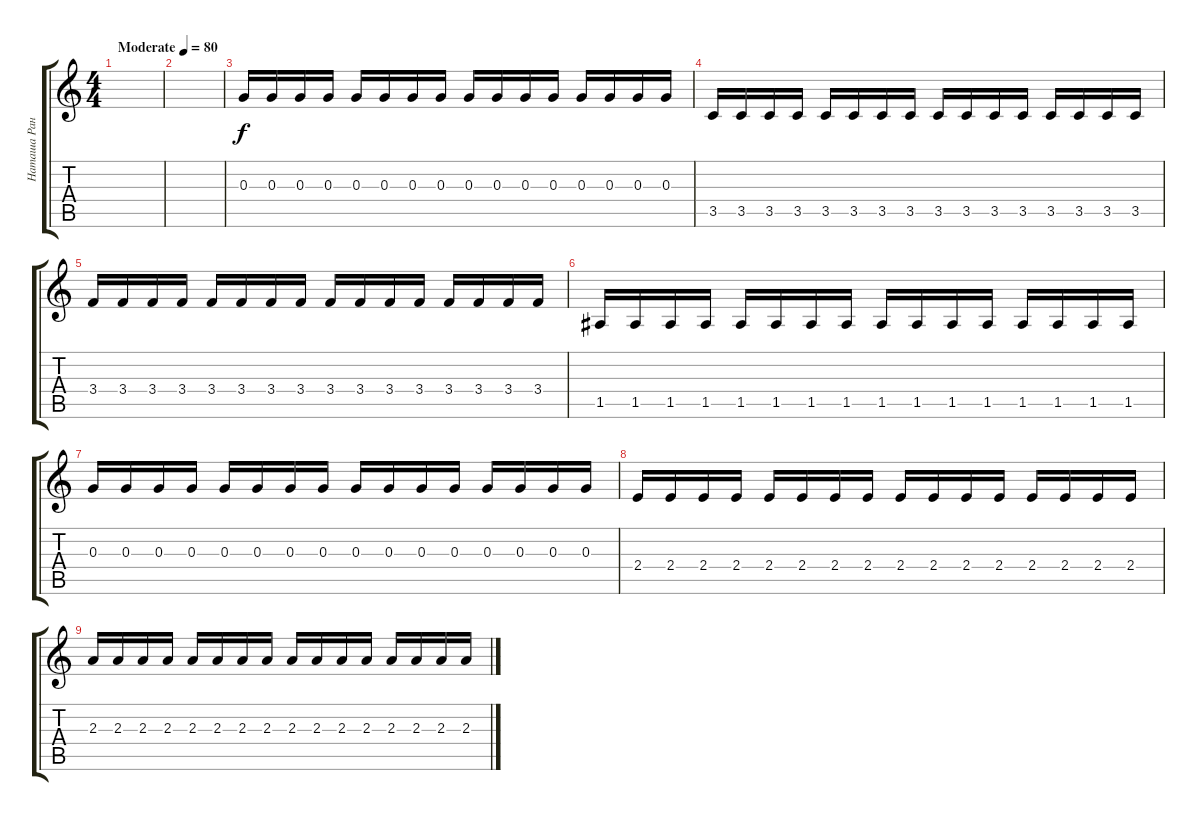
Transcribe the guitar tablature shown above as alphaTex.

\track ("Наташа Ранетка" "Наташа Ран") {instrument distortionguitar}
\staff {score tabs}
\tuning (E4 B3 G3 D3 A2 E2) {hide}
\ts (4 4)
\tempo (80 "Moderate")
\clef g2
\ks c
|
|
0.3.16 0.3.16 0.3.16 0.3.16 0.3.16 0.3.16 0.3.16 0.3.16 0.3.16 0.3.16 0.3.16 0.3.16 0.3.16 0.3.16 0.3.16 0.3.16 |
3.5.16 3.5.16 3.5.16 3.5.16 3.5.16 3.5.16 3.5.16 3.5.16 3.5.16 3.5.16 3.5.16 3.5.16 3.5.16 3.5.16 3.5.16 3.5.16 |
3.4.16 3.4.16 3.4.16 3.4.16 3.4.16 3.4.16 3.4.16 3.4.16 3.4.16 3.4.16 3.4.16 3.4.16 3.4.16 3.4.16 3.4.16 3.4.16 |
1.5.16 1.5.16 1.5.16 1.5.16 1.5.16 1.5.16 1.5.16 1.5.16 1.5.16 1.5.16 1.5.16 1.5.16 1.5.16 1.5.16 1.5.16 1.5.16 |
0.3.16 0.3.16 0.3.16 0.3.16 0.3.16 0.3.16 0.3.16 0.3.16 0.3.16 0.3.16 0.3.16 0.3.16 0.3.16 0.3.16 0.3.16 0.3.16 |
2.4.16 2.4.16 2.4.16 2.4.16 2.4.16 2.4.16 2.4.16 2.4.16 2.4.16 2.4.16 2.4.16 2.4.16 2.4.16 2.4.16 2.4.16 2.4.16 |
2.3.16 2.3.16 2.3.16 2.3.16 2.3.16 2.3.16 2.3.16 2.3.16 2.3.16 2.3.16 2.3.16 2.3.16 2.3.16 2.3.16 2.3.16 2.3.16
